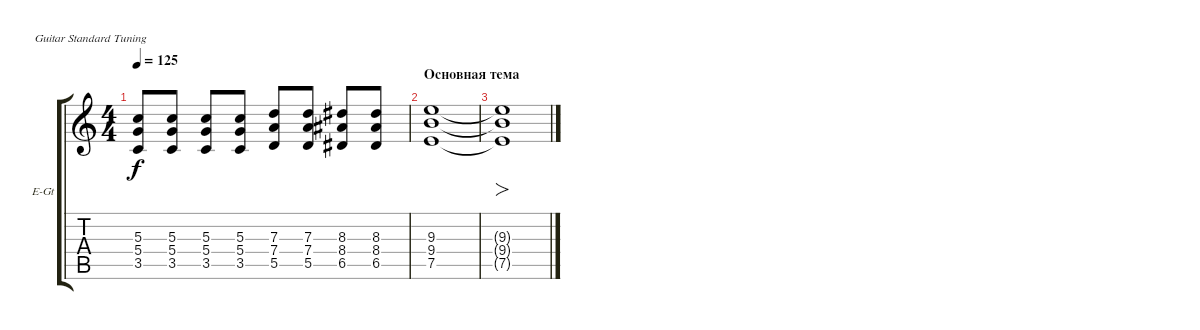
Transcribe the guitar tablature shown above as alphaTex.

\defaultSystemsLayout 4
\bracketExtendMode groupsimilarinstruments
\firstSystemTrackNameOrientation horizontal
\otherSystemsTrackNameOrientation horizontal
\track ("Electric Guitar (Drive)" "E-Gt") {instrument overdrivenguitar}
\staff {score tabs}
\tuning (E4 B3 G3 D3 A2 E2)
\ts (4 4)
\tempo 125
\clef g2
\ks c
(5.3 5.4 3.5).8{dy f} (5.3 5.4 3.5).8 (5.3 5.4 3.5).8 (5.3 5.4 3.5).8 (7.3 7.4 5.5).8 (7.3 7.4 5.5).8 (8.3 8.4 6.5).8 (8.3 8.4 6.5).8 |
\section ("" "Основная тема")
(9.3 9.4 7.5).1 |
(9.3{t} 9.4{t} 7.5{t}).1{fo}
